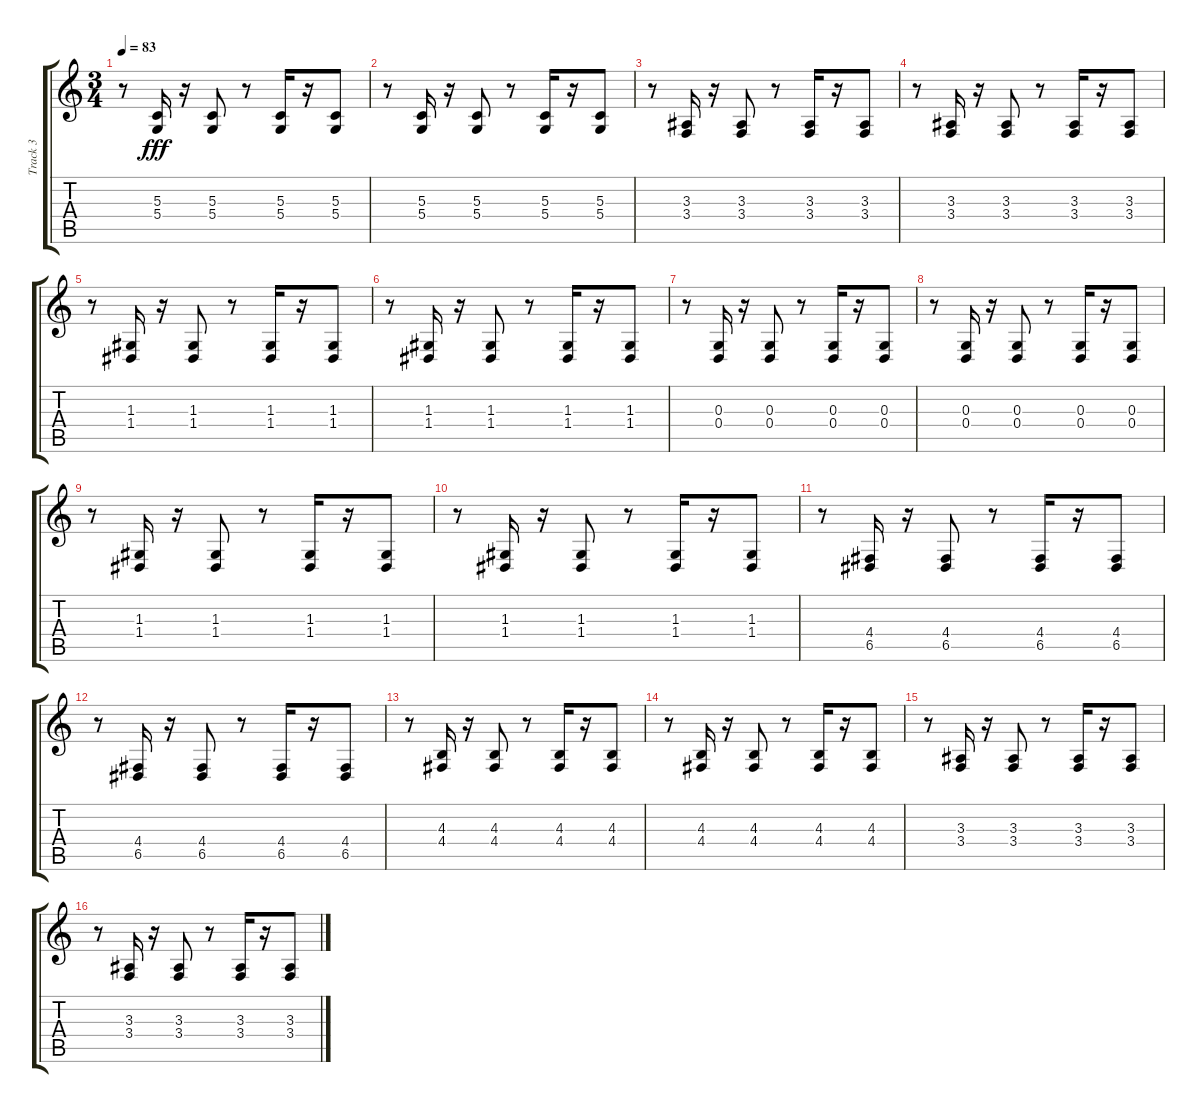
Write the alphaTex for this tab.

\track ("Track 3" "Track 3") {instrument frenchhorn}
\staff {score tabs}
\tuning (E4 B3 G3 D3 A2 E2) {hide}
\ts (3 4)
\tempo 83
\clef g2
\ks c
r.8{dy fff} (5.3 5.4).16 r.16 (5.3 5.4).8 r.8 (5.3 5.4).16 r.16 (5.3 5.4).8 |
r.8 (5.3 5.4).16 r.16 (5.3 5.4).8 r.8 (5.3 5.4).16 r.16 (5.3 5.4).8 |
r.8 (3.3 3.4).16 r.16 (3.3 3.4).8 r.8 (3.3 3.4).16 r.16 (3.3 3.4).8 |
r.8 (3.3 3.4).16 r.16 (3.3 3.4).8 r.8 (3.3 3.4).16 r.16 (3.3 3.4).8 |
r.8 (1.3 1.4).16 r.16 (1.3 1.4).8 r.8 (1.3 1.4).16 r.16 (1.3 1.4).8 |
r.8 (1.3 1.4).16 r.16 (1.3 1.4).8 r.8 (1.3 1.4).16 r.16 (1.3 1.4).8 |
r.8 (0.3 0.4).16 r.16 (0.3 0.4).8 r.8 (0.3 0.4).16 r.16 (0.3 0.4).8 |
r.8 (0.3 0.4).16 r.16 (0.3 0.4).8 r.8 (0.3 0.4).16 r.16 (0.3 0.4).8 |
r.8 (1.3 1.4).16 r.16 (1.3 1.4).8 r.8 (1.3 1.4).16 r.16 (1.3 1.4).8 |
r.8 (1.3 1.4).16 r.16 (1.3 1.4).8 r.8 (1.3 1.4).16 r.16 (1.3 1.4).8 |
r.8 (4.4 6.5).16 r.16 (4.4 6.5).8 r.8 (4.4 6.5).16 r.16 (4.4 6.5).8 |
r.8 (4.4 6.5).16 r.16 (4.4 6.5).8 r.8 (4.4 6.5).16 r.16 (4.4 6.5).8 |
r.8 (4.3 4.4).16 r.16 (4.3 4.4).8 r.8 (4.3 4.4).16 r.16 (4.3 4.4).8 |
r.8 (4.3 4.4).16 r.16 (4.3 4.4).8 r.8 (4.3 4.4).16 r.16 (4.3 4.4).8 |
r.8 (3.3 3.4).16 r.16 (3.3 3.4).8 r.8 (3.3 3.4).16 r.16 (3.3 3.4).8 |
r.8 (3.3 3.4).16 r.16 (3.3 3.4).8 r.8 (3.3 3.4).16 r.16 (3.3 3.4).8
